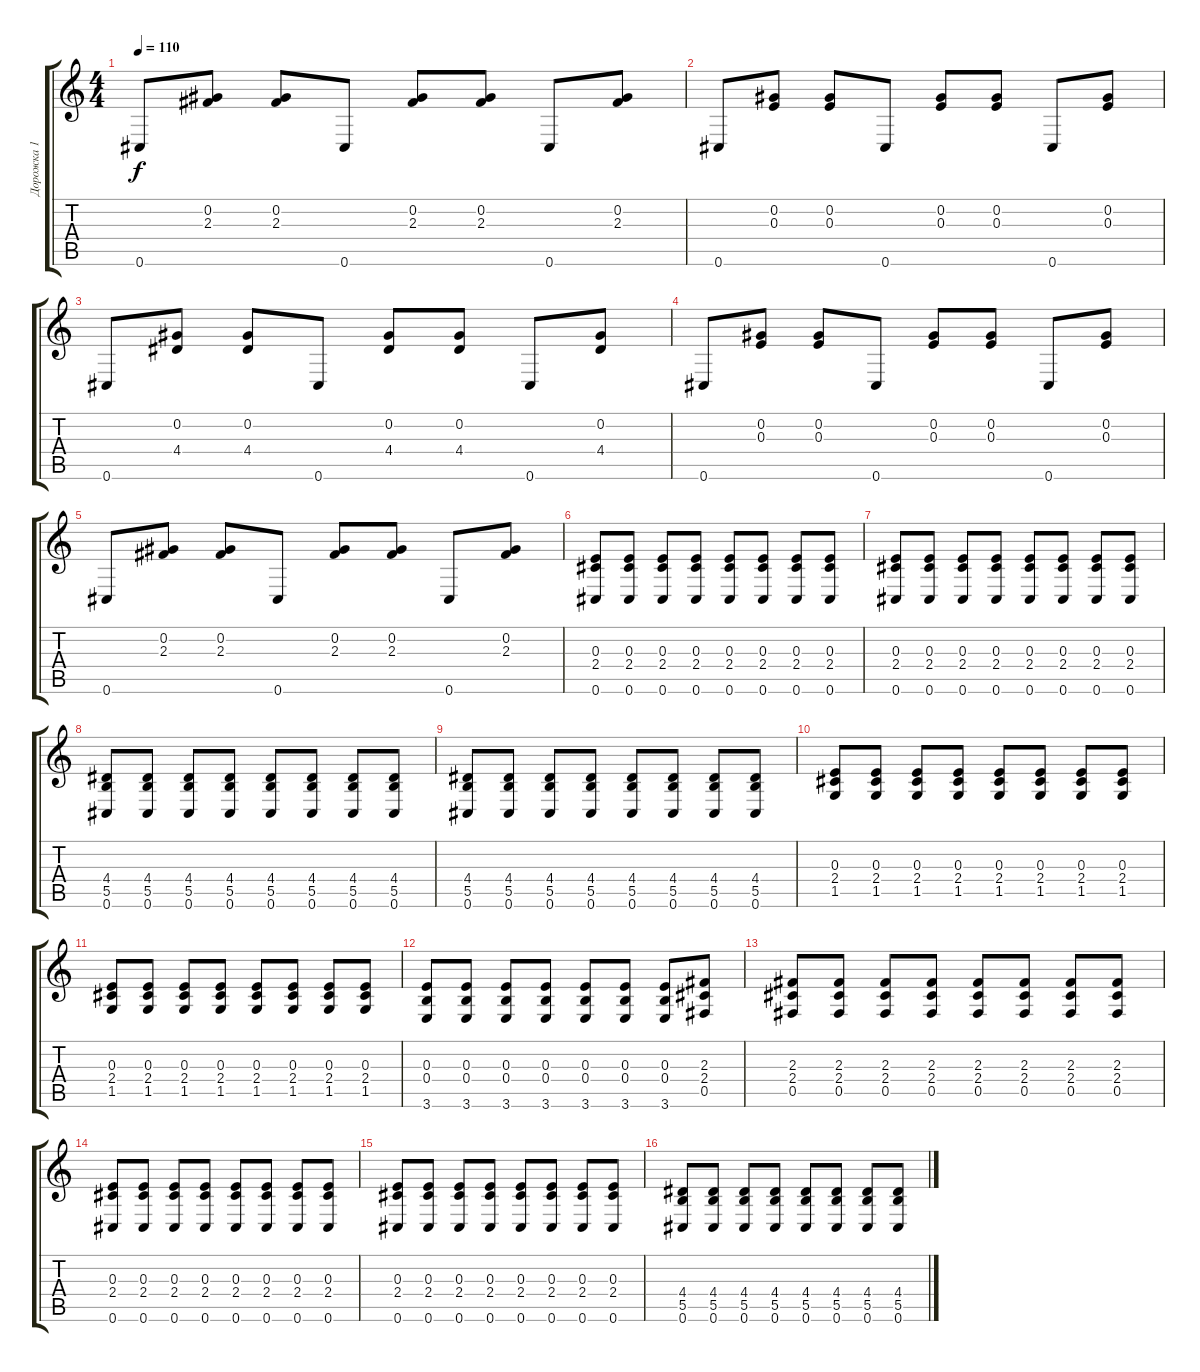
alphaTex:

\track ("Дорожка 1" "Дорожка 1") {instrument distortionguitar}
\staff {score tabs}
\tuning (Db4 Ab3 E3 B2 Gb2 Db2) {hide}
\ts (4 4)
\tempo 110
\clef g2
\ks c
0.6.8{dy f} (0.2 2.3).8 (0.2 2.3).8 0.6.8 (0.2 2.3).8 (0.2 2.3).8 0.6.8 (0.2 2.3).8 |
0.6.8 (0.2 0.3).8 (0.2 0.3).8 0.6.8 (0.2 0.3).8 (0.2 0.3).8 0.6.8 (0.2 0.3).8 |
0.6.8 (0.2 4.4).8 (0.2 4.4).8 0.6.8 (0.2 4.4).8 (0.2 4.4).8 0.6.8 (0.2 4.4).8 |
0.6.8 (0.2 0.3).8 (0.2 0.3).8 0.6.8 (0.2 0.3).8 (0.2 0.3).8 0.6.8 (0.2 0.3).8 |
0.6.8 (0.2 2.3).8 (0.2 2.3).8 0.6.8 (0.2 2.3).8 (0.2 2.3).8 0.6.8 (0.2 2.3).8 |
(0.3 2.4 0.6).8{instrument distortionguitar} (0.3 2.4 0.6).8 (0.3 2.4 0.6).8 (0.3 2.4 0.6).8 (0.3 2.4 0.6).8 (0.3 2.4 0.6).8 (0.3 2.4 0.6).8 (0.3 2.4 0.6).8 |
(0.3 2.4 0.6).8 (0.3 2.4 0.6).8 (0.3 2.4 0.6).8 (0.3 2.4 0.6).8 (0.3 2.4 0.6).8 (0.3 2.4 0.6).8 (0.3 2.4 0.6).8 (0.3 2.4 0.6).8 |
(4.4 5.5 0.6).8 (4.4 5.5 0.6).8 (4.4 5.5 0.6).8 (4.4 5.5 0.6).8 (4.4 5.5 0.6).8 (4.4 5.5 0.6).8 (4.4 5.5 0.6).8 (4.4 5.5 0.6).8 |
(4.4 5.5 0.6).8 (4.4 5.5 0.6).8 (4.4 5.5 0.6).8 (4.4 5.5 0.6).8 (4.4 5.5 0.6).8 (4.4 5.5 0.6).8 (4.4 5.5 0.6).8 (4.4 5.5 0.6).8 |
(0.3 2.4 1.5).8 (0.3 2.4 1.5).8 (0.3 2.4 1.5).8 (0.3 2.4 1.5).8 (0.3 2.4 1.5).8 (0.3 2.4 1.5).8 (0.3 2.4 1.5).8 (0.3 2.4 1.5).8 |
(0.3 2.4 1.5).8 (0.3 2.4 1.5).8 (0.3 2.4 1.5).8 (0.3 2.4 1.5).8 (0.3 2.4 1.5).8 (0.3 2.4 1.5).8 (0.3 2.4 1.5).8 (0.3 2.4 1.5).8 |
(0.3 0.4 3.6).8 (0.3 0.4 3.6).8 (0.3 0.4 3.6).8 (0.3 0.4 3.6).8 (0.3 0.4 3.6).8 (0.3 0.4 3.6).8 (0.3 0.4 3.6).8 (2.3 2.4 0.5).8 |
(2.3 2.4 0.5).8 (2.3 2.4 0.5).8 (2.3 2.4 0.5).8 (2.3 2.4 0.5).8 (2.3 2.4 0.5).8 (2.3 2.4 0.5).8 (2.3 2.4 0.5).8 (2.3 2.4 0.5).8 |
(0.3 2.4 0.6).8{instrument distortionguitar} (0.3 2.4 0.6).8 (0.3 2.4 0.6).8 (0.3 2.4 0.6).8 (0.3 2.4 0.6).8 (0.3 2.4 0.6).8 (0.3 2.4 0.6).8 (0.3 2.4 0.6).8 |
(0.3 2.4 0.6).8 (0.3 2.4 0.6).8 (0.3 2.4 0.6).8 (0.3 2.4 0.6).8 (0.3 2.4 0.6).8 (0.3 2.4 0.6).8 (0.3 2.4 0.6).8 (0.3 2.4 0.6).8 |
(4.4 5.5 0.6).8 (4.4 5.5 0.6).8 (4.4 5.5 0.6).8 (4.4 5.5 0.6).8 (4.4 5.5 0.6).8 (4.4 5.5 0.6).8 (4.4 5.5 0.6).8 (4.4 5.5 0.6).8
